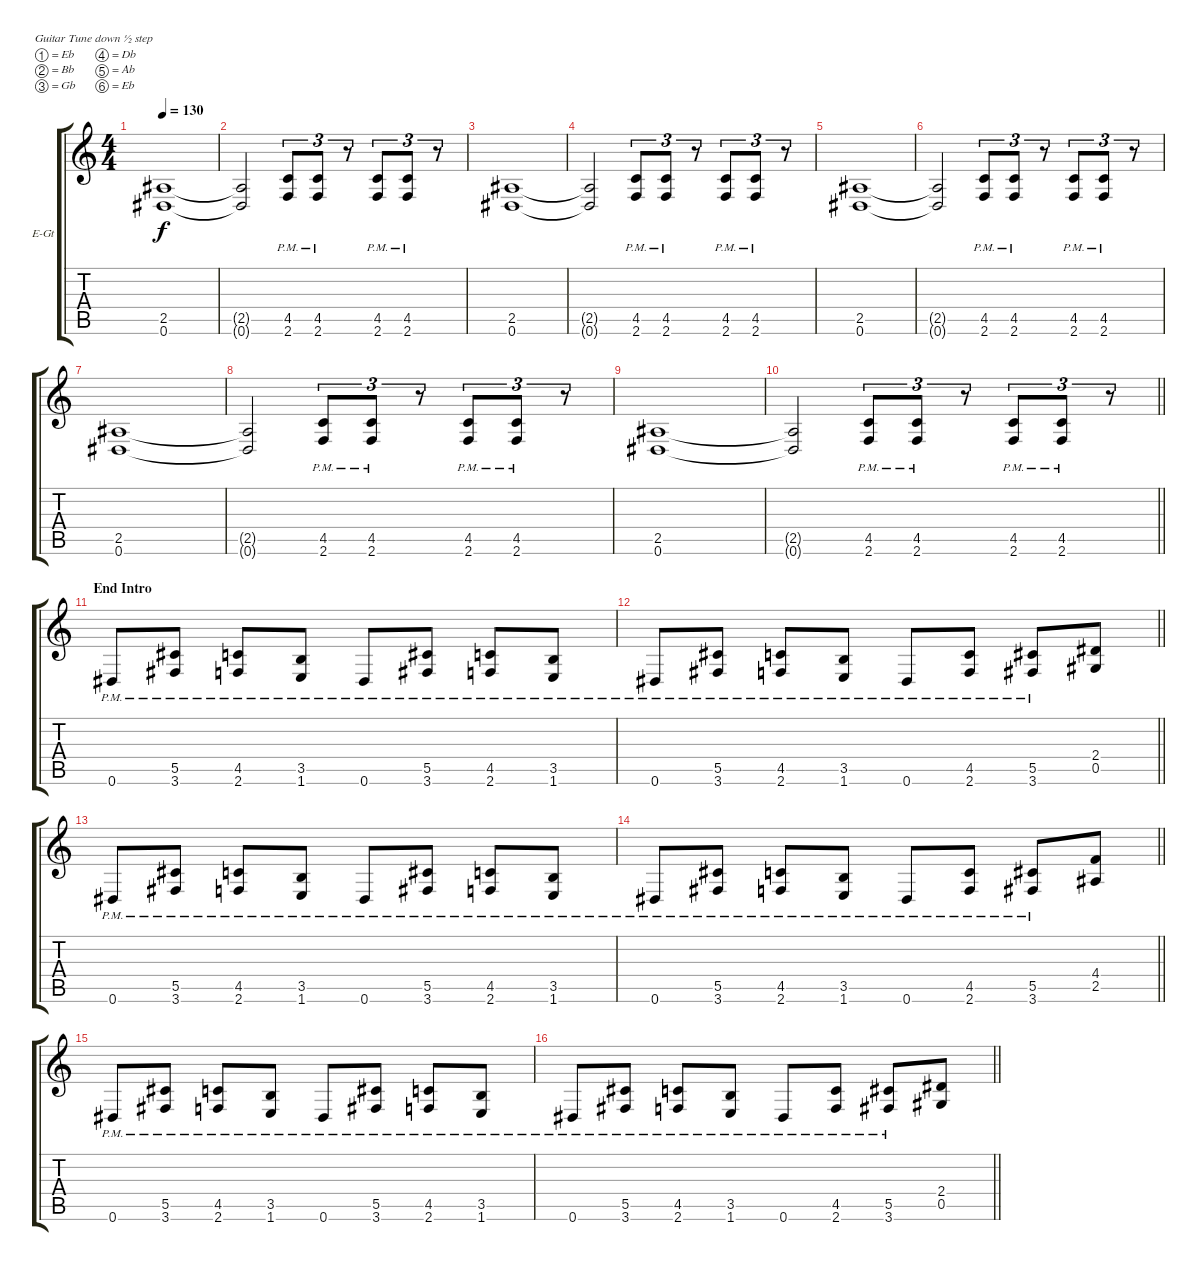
\bracketExtendMode groupsimilarinstruments
\firstSystemTrackNameOrientation horizontal
\otherSystemsTrackNameOrientation horizontal
\track ("Rhythm Guitar" "E-Gt") {instrument distortionguitar}
\staff {score tabs}
\tuning (Eb4 Bb3 Gb3 Db3 Ab2 Eb2)
\ts (4 4)
\tempo 130
\clef g2
\scale
0.333333
\ks c
(2.5 0.6).1{dy f} |
\scale
0.333333 (2.5{t} 0.6{t}).2 (4.5{pm} 2.6{pm}).8{tu (3 2)} (4.5{pm} 2.6{pm}).8{tu (3 2)} r.8{tu (3 2)} (4.5{pm} 2.6{pm}).8{tu (3 2)} (4.5{pm} 2.6{pm}).8{tu (3 2)} r.8{tu (3 2)} |
\scale
0.333333 (2.5 0.6).1 |
\scale
0.333333 (2.5{t} 0.6{t}).2 (4.5{pm} 2.6{pm}).8{tu (3 2)} (4.5{pm} 2.6{pm}).8{tu (3 2)} r.8{tu (3 2)} (4.5{pm} 2.6{pm}).8{tu (3 2)} (4.5{pm} 2.6{pm}).8{tu (3 2)} r.8{tu (3 2)} |
\scale
0.333333 (2.5 0.6).1 |
\scale
0.333333 (2.5{t} 0.6{t}).2 (4.5{pm} 2.6{pm}).8{tu (3 2)} (4.5{pm} 2.6{pm}).8{tu (3 2)} r.8{tu (3 2)} (4.5{pm} 2.6{pm}).8{tu (3 2)} (4.5{pm} 2.6{pm}).8{tu (3 2)} r.8{tu (3 2)} |
\scale
0.333333 (2.5 0.6).1 |
\scale
0.333333 (2.5{t} 0.6{t}).2 (4.5{pm} 2.6{pm}).8{tu (3 2)} (4.5{pm} 2.6{pm}).8{tu (3 2)} r.8{tu (3 2)} (4.5{pm} 2.6{pm}).8{tu (3 2)} (4.5{pm} 2.6{pm}).8{tu (3 2)} r.8{tu (3 2)} |
\scale
0.333333 (2.5 0.6).1 |
\scale
0.333333
\barLineRight lightlight
(2.5{t} 0.6{t}).2 (4.5{pm} 2.6{pm}).8{tu (3 2)} (4.5{pm} 2.6{pm}).8{tu (3 2)} r.8{tu (3 2)} (4.5{pm} 2.6{pm}).8{tu (3 2)} (4.5{pm} 2.6{pm}).8{tu (3 2)} r.8{tu (3 2)} |
\section ("" "End Intro")
\scale
0.333333 0.6{pm}.8 (3.6{pm} 5.5{pm}).8 (4.5{pm} 2.6{pm}).8 (1.6{pm} 3.5{pm}).8 0.6{pm}.8 (3.6{pm} 5.5{pm}).8 (4.5{pm} 2.6{pm}).8 (1.6{pm} 3.5{pm}).8 |
\scale
0.333333
\barLineRight lightlight
0.6{pm}.8 (3.6{pm} 5.5{pm}).8 (4.5{pm} 2.6{pm}).8 (1.6{pm} 3.5{pm}).8 0.6{pm}.8 (2.6{pm} 4.5{pm}).8 (5.5{pm} 3.6{pm}).8 (0.5 2.4).8 |
\scale
0.333333 0.6{pm}.8 (3.6{pm} 5.5{pm}).8 (4.5{pm} 2.6{pm}).8 (1.6{pm} 3.5{pm}).8 0.6{pm}.8 (3.6{pm} 5.5{pm}).8 (4.5{pm} 2.6{pm}).8 (1.6{pm} 3.5{pm}).8 |
\scale
0.333333
\barLineRight lightlight
0.6{pm}.8 (3.6{pm} 5.5{pm}).8 (4.5{pm} 2.6{pm}).8 (1.6{pm} 3.5{pm}).8 0.6{pm}.8 (2.6{pm} 4.5{pm}).8 (5.5{pm} 3.6{pm}).8 (2.5 4.4).8 |
\scale
0.333333 0.6{pm}.8 (3.6{pm} 5.5{pm}).8 (4.5{pm} 2.6{pm}).8 (1.6{pm} 3.5{pm}).8 0.6{pm}.8 (3.6{pm} 5.5{pm}).8 (4.5{pm} 2.6{pm}).8 (1.6{pm} 3.5{pm}).8 |
\scale
0.333333
\barLineRight lightlight
0.6{pm}.8 (3.6{pm} 5.5{pm}).8 (4.5{pm} 2.6{pm}).8 (1.6{pm} 3.5{pm}).8 0.6{pm}.8 (2.6{pm} 4.5{pm}).8 (5.5{pm} 3.6{pm}).8 (0.5 2.4).8
